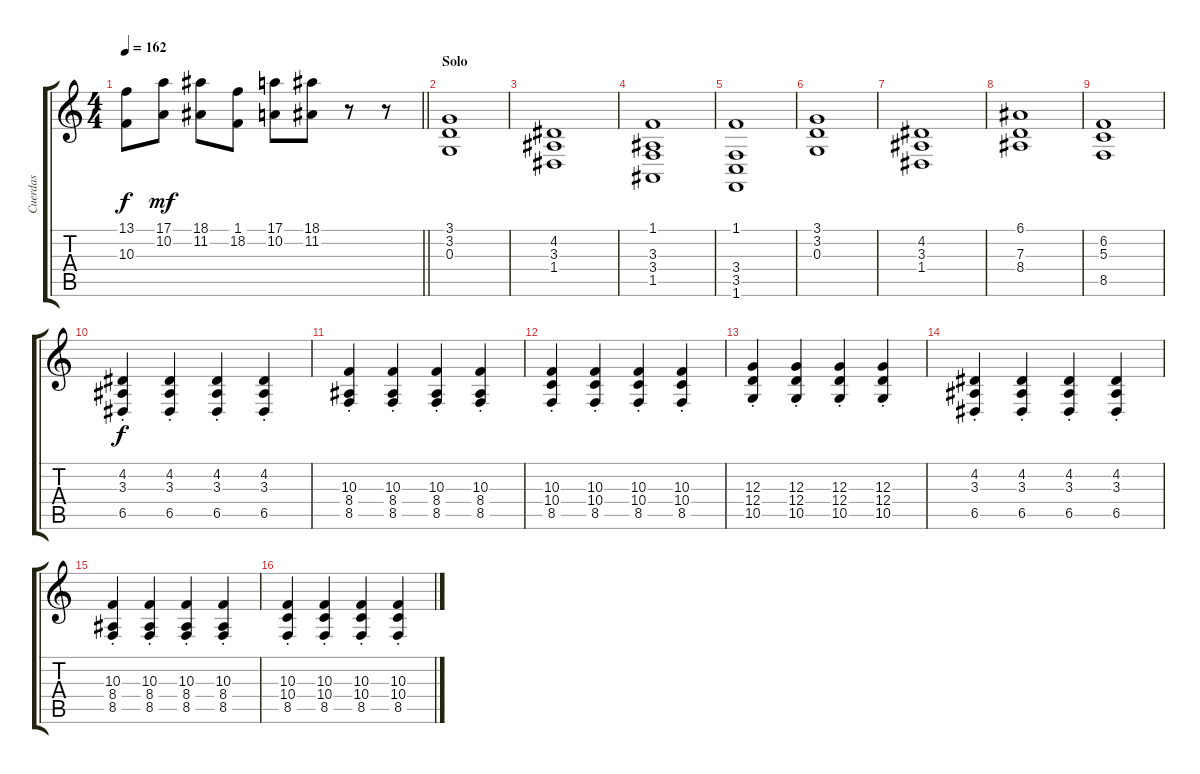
\track ("Cuerdas" "Cuerdas") {instrument stringensemble1}
\staff {score tabs}
\tuning (E4 B3 G3 D3 A2 E2) {hide}
\ts (4 4)
\tempo 162
\clef g2
\barLineRight lightlight
\ks c
(13.1{t} 10.3{t}).8{dy f} (17.1 10.2).8{dy mf} (18.1 11.2).8 (1.1 18.2).8 (17.1 10.2).8 (18.1 11.2).8 r.8 r.8 |
\section ("" "Solo")
(3.1 3.2 0.3).1{instrument stringensemble2} |
(4.2 3.3 1.4).1 |
(1.1 3.3 3.4 1.5).1 |
(1.1 3.4 3.5 1.6).1 |
(3.1 3.2 0.3).1 |
(4.2 3.3 1.4).1 |
(6.1 7.3 8.4).1 |
(6.2 5.3 8.5).1 |
(4.2{st} 3.3{st} 6.5{st}).4{dy f instrument stringensemble1} (4.2{st} 3.3{st} 6.5{st}).4 (4.2{st} 3.3{st} 6.5{st}).4 (4.2{st} 3.3{st} 6.5{st}).4 |
(10.3{st} 8.4{st} 8.5{st}).4 (10.3{st} 8.4{st} 8.5{st}).4 (10.3{st} 8.4{st} 8.5{st}).4 (10.3{st} 8.4{st} 8.5{st}).4 |
(10.3{st} 10.4{st} 8.5{st}).4 (10.3{st} 10.4{st} 8.5{st}).4 (10.3{st} 10.4{st} 8.5{st}).4 (10.3{st} 10.4{st} 8.5{st}).4 |
(12.3{st} 12.4{st} 10.5{st}).4 (12.3{st} 12.4{st} 10.5{st}).4 (12.3{st} 12.4{st} 10.5{st}).4 (12.3{st} 12.4{st} 10.5{st}).4 |
(4.2{st} 3.3{st} 6.5{st}).4 (4.2{st} 3.3{st} 6.5{st}).4 (4.2{st} 3.3{st} 6.5{st}).4 (4.2{st} 3.3{st} 6.5{st}).4 |
(10.3{st} 8.4{st} 8.5{st}).4 (10.3{st} 8.4{st} 8.5{st}).4 (10.3{st} 8.4{st} 8.5{st}).4 (10.3{st} 8.4{st} 8.5{st}).4 |
(10.3{st} 10.4{st} 8.5{st}).4 (10.3{st} 10.4{st} 8.5{st}).4 (10.3{st} 10.4{st} 8.5{st}).4 (10.3{st} 10.4{st} 8.5{st}).4
